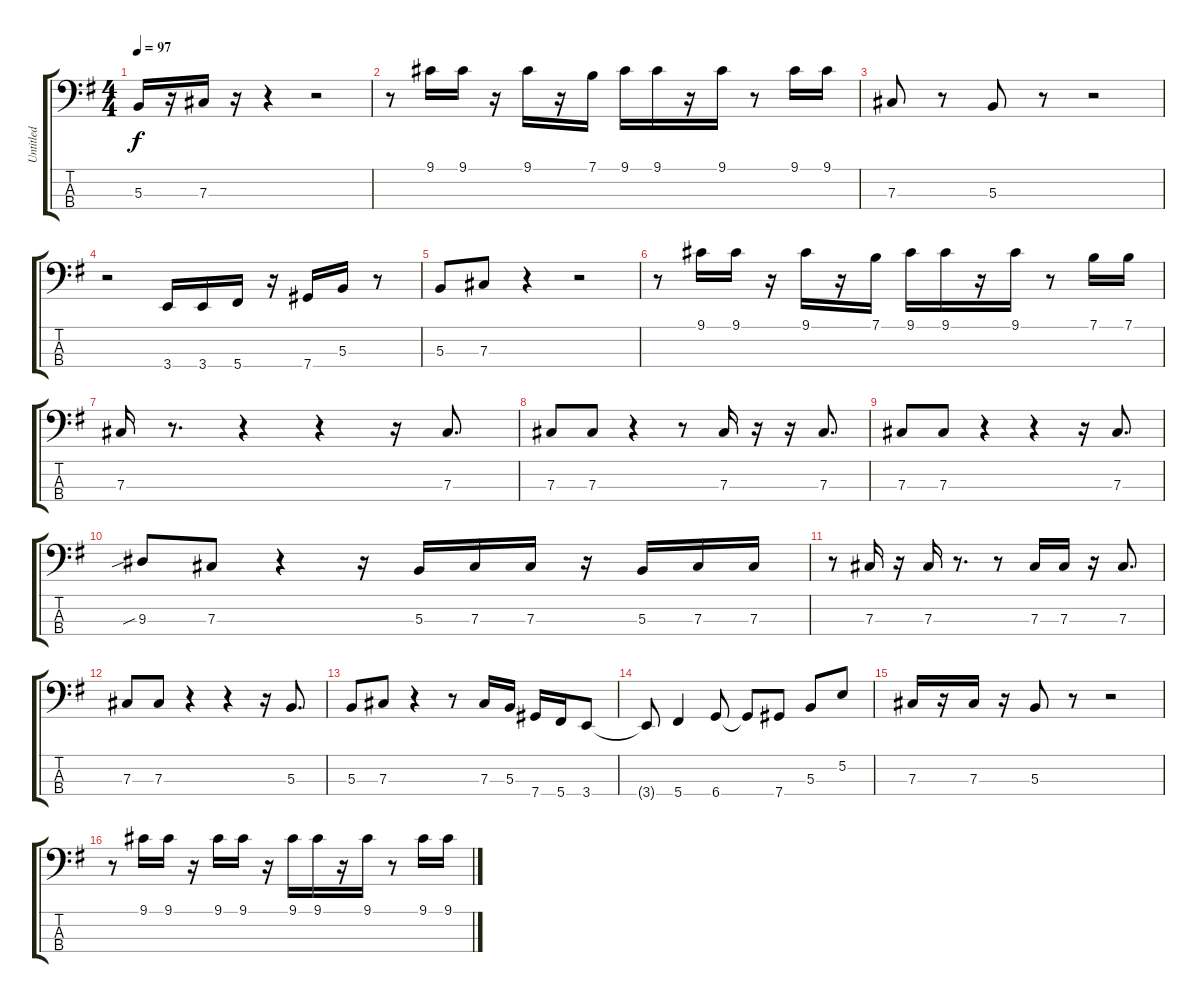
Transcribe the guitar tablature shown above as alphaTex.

\track ("Untitled" "Untitled") {instrument electricbassfinger}
\staff {score tabs}
\tuning (E2 B1 Gb1 Db1) {hide}
\ts (4 4)
\tempo 97
\clef f4
\ks g
5.3.16{dy f} r.16 7.3.16 r.16 r.4 r.2 |
r.8 9.1.16 9.1.16 r.16 9.1.16 r.16 7.1.16 9.1.16 9.1.16 r.16 9.1.16 r.8 9.1.16 9.1.16 |
7.3.8 r.8 5.3.8 r.8 r.2 |
r.2 3.4.16 3.4.16 5.4.16 r.16 7.4.16 5.3.16 r.8 |
5.3.8 7.3.8 r.4 r.2 |
r.8 9.1.16 9.1.16 r.16 9.1.16 r.16 7.1.16 9.1.16 9.1.16 r.16 9.1.16 r.8 7.1.16 7.1.16 |
7.3.16 r.8{d} r.4 r.4 r.16 7.3.8{d} |
7.3.8 7.3.8 r.4 r.8 7.3.16 r.16 r.16 7.3.8{d} |
7.3.8 7.3.8 r.4 r.4 r.16 7.3.8{d} |
9.3{sib}.8 7.3.8 r.4 r.16 5.3.16 7.3.16 7.3.16 r.16 5.3.16 7.3.16 7.3.16 |
r.8 7.3.16 r.16 7.3.16 r.8{d} r.8 7.3.16 7.3.16 r.16 7.3.8{d} |
7.3.8 7.3.8 r.4 r.4 r.16 5.3.8{d} |
5.3.8 7.3.8 r.4 r.8 7.3.16 5.3.16 7.4.16 5.4.16 3.4.8 |
3.4{t}.8 5.4.4 6.4.8 6.4{t}.8 7.4.8 5.3.8 5.2.8 |
7.3.16 r.16 7.3.16 r.16 5.3.8 r.8 r.2 |
r.8 9.1.16 9.1.16 r.16 9.1.16 9.1.16 r.16 9.1.16 9.1.16 r.16 9.1.16 r.8 9.1.16 9.1.16
